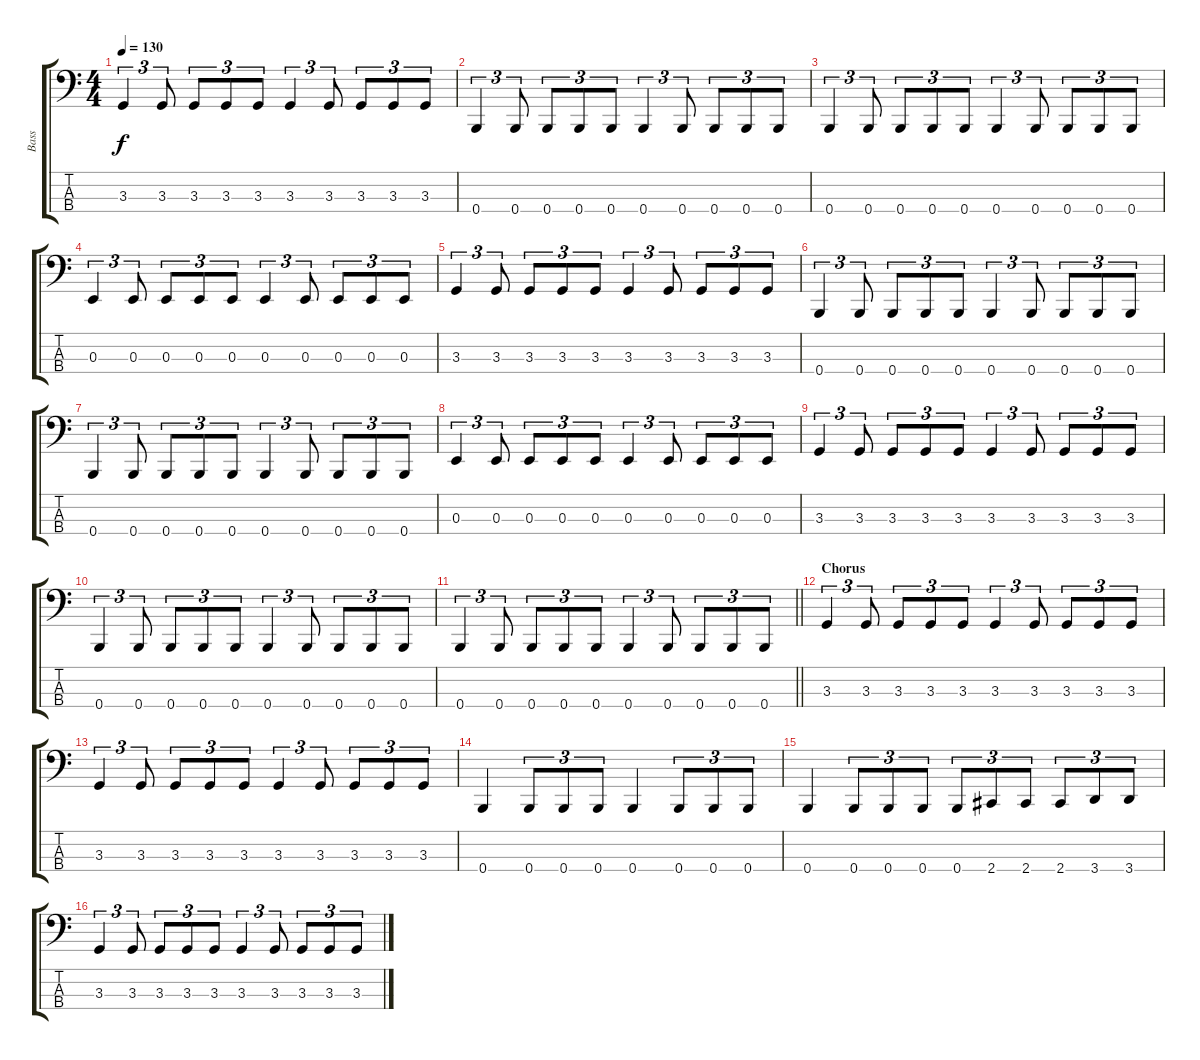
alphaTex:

\track ("Bass" "Bass") {instrument electricbasspick}
\staff {score tabs}
\tuning (D2 A1 E1 B0) {hide}
\ts (4 4)
\tempo 130
\clef f4
\ks c
3.3.4{tu (3 2) dy f} 3.3.8{tu (3 2)} 3.3.8{tu (3 2)} 3.3.8{tu (3 2)} 3.3.8{tu (3 2)} 3.3.4{tu (3 2)} 3.3.8{tu (3 2)} 3.3.8{tu (3 2)} 3.3.8{tu (3 2)} 3.3.8{tu (3 2)} |
0.4.4{tu (3 2)} 0.4.8{tu (3 2)} 0.4.8{tu (3 2)} 0.4.8{tu (3 2)} 0.4.8{tu (3 2)} 0.4.4{tu (3 2)} 0.4.8{tu (3 2)} 0.4.8{tu (3 2)} 0.4.8{tu (3 2)} 0.4.8{tu (3 2)} |
0.4.4{tu (3 2)} 0.4.8{tu (3 2)} 0.4.8{tu (3 2)} 0.4.8{tu (3 2)} 0.4.8{tu (3 2)} 0.4.4{tu (3 2)} 0.4.8{tu (3 2)} 0.4.8{tu (3 2)} 0.4.8{tu (3 2)} 0.4.8{tu (3 2)} |
0.3.4{tu (3 2)} 0.3.8{tu (3 2)} 0.3.8{tu (3 2)} 0.3.8{tu (3 2)} 0.3.8{tu (3 2)} 0.3.4{tu (3 2)} 0.3.8{tu (3 2)} 0.3.8{tu (3 2)} 0.3.8{tu (3 2)} 0.3.8{tu (3 2)} |
3.3.4{tu (3 2)} 3.3.8{tu (3 2)} 3.3.8{tu (3 2)} 3.3.8{tu (3 2)} 3.3.8{tu (3 2)} 3.3.4{tu (3 2)} 3.3.8{tu (3 2)} 3.3.8{tu (3 2)} 3.3.8{tu (3 2)} 3.3.8{tu (3 2)} |
0.4.4{tu (3 2)} 0.4.8{tu (3 2)} 0.4.8{tu (3 2)} 0.4.8{tu (3 2)} 0.4.8{tu (3 2)} 0.4.4{tu (3 2)} 0.4.8{tu (3 2)} 0.4.8{tu (3 2)} 0.4.8{tu (3 2)} 0.4.8{tu (3 2)} |
0.4.4{tu (3 2)} 0.4.8{tu (3 2)} 0.4.8{tu (3 2)} 0.4.8{tu (3 2)} 0.4.8{tu (3 2)} 0.4.4{tu (3 2)} 0.4.8{tu (3 2)} 0.4.8{tu (3 2)} 0.4.8{tu (3 2)} 0.4.8{tu (3 2)} |
0.3.4{tu (3 2)} 0.3.8{tu (3 2)} 0.3.8{tu (3 2)} 0.3.8{tu (3 2)} 0.3.8{tu (3 2)} 0.3.4{tu (3 2)} 0.3.8{tu (3 2)} 0.3.8{tu (3 2)} 0.3.8{tu (3 2)} 0.3.8{tu (3 2)} |
3.3.4{tu (3 2)} 3.3.8{tu (3 2)} 3.3.8{tu (3 2)} 3.3.8{tu (3 2)} 3.3.8{tu (3 2)} 3.3.4{tu (3 2)} 3.3.8{tu (3 2)} 3.3.8{tu (3 2)} 3.3.8{tu (3 2)} 3.3.8{tu (3 2)} |
0.4.4{tu (3 2)} 0.4.8{tu (3 2)} 0.4.8{tu (3 2)} 0.4.8{tu (3 2)} 0.4.8{tu (3 2)} 0.4.4{tu (3 2)} 0.4.8{tu (3 2)} 0.4.8{tu (3 2)} 0.4.8{tu (3 2)} 0.4.8{tu (3 2)} |
\barLineRight lightlight
0.4.4{tu (3 2)} 0.4.8{tu (3 2)} 0.4.8{tu (3 2)} 0.4.8{tu (3 2)} 0.4.8{tu (3 2)} 0.4.4{tu (3 2)} 0.4.8{tu (3 2)} 0.4.8{tu (3 2)} 0.4.8{tu (3 2)} 0.4.8{tu (3 2)} |
\section ("" "Chorus")
3.3.4{tu (3 2)} 3.3.8{tu (3 2)} 3.3.8{tu (3 2)} 3.3.8{tu (3 2)} 3.3.8{tu (3 2)} 3.3.4{tu (3 2)} 3.3.8{tu (3 2)} 3.3.8{tu (3 2)} 3.3.8{tu (3 2)} 3.3.8{tu (3 2)} |
3.3.4{tu (3 2)} 3.3.8{tu (3 2)} 3.3.8{tu (3 2)} 3.3.8{tu (3 2)} 3.3.8{tu (3 2)} 3.3.4{tu (3 2)} 3.3.8{tu (3 2)} 3.3.8{tu (3 2)} 3.3.8{tu (3 2)} 3.3.8{tu (3 2)} |
0.4.4 0.4.8{tu (3 2)} 0.4.8{tu (3 2)} 0.4.8{tu (3 2)} 0.4.4 0.4.8{tu (3 2)} 0.4.8{tu (3 2)} 0.4.8{tu (3 2)} |
0.4.4 0.4.8{tu (3 2)} 0.4.8{tu (3 2)} 0.4.8{tu (3 2)} 0.4.8{tu (3 2)} 2.4.8{tu (3 2)} 2.4.8{tu (3 2)} 2.4.8{tu (3 2)} 3.4.8{tu (3 2)} 3.4.8{tu (3 2)} |
3.3.4{tu (3 2)} 3.3.8{tu (3 2)} 3.3.8{tu (3 2)} 3.3.8{tu (3 2)} 3.3.8{tu (3 2)} 3.3.4{tu (3 2)} 3.3.8{tu (3 2)} 3.3.8{tu (3 2)} 3.3.8{tu (3 2)} 3.3.8{tu (3 2)}
